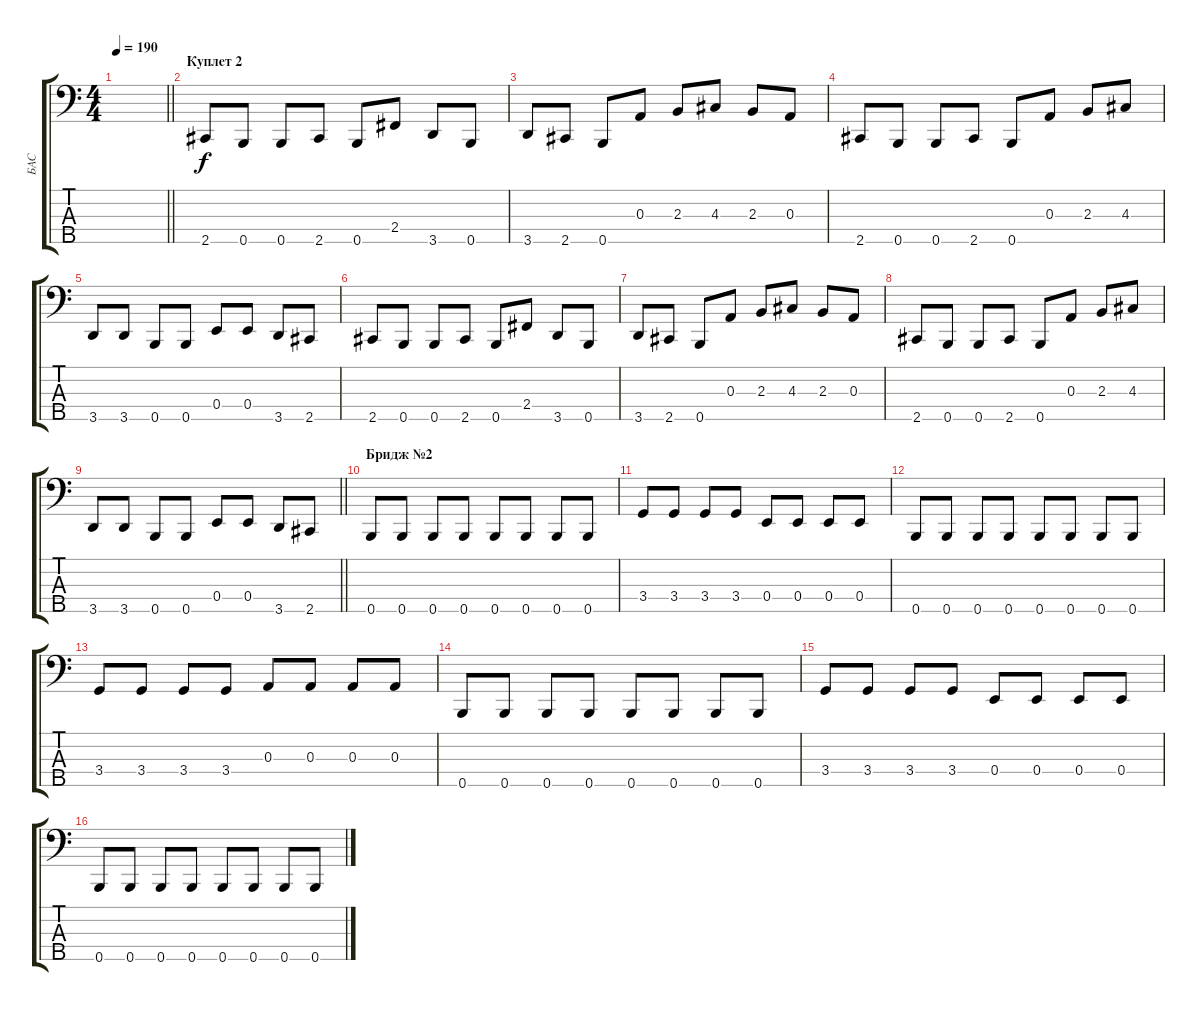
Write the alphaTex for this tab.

\track ("БАС" "БАС") {instrument electricbasspick}
\staff {score tabs}
\tuning (G2 D2 A1 E1 B0) {hide}
\ts (4 4)
\tempo 190
\clef f4
\barLineRight lightlight
\ks c
|
\section ("" "Куплет 2")
2.5.8 0.5.8 0.5.8 2.5.8 0.5.8 2.4.8 3.5.8 0.5.8 |
3.5.8 2.5.8 0.5.8 0.3.8 2.3.8 4.3.8 2.3.8 0.3.8 |
2.5.8 0.5.8 0.5.8 2.5.8 0.5.8 0.3.8 2.3.8 4.3.8 |
3.5.8 3.5.8 0.5.8 0.5.8 0.4.8 0.4.8 3.5.8 2.5.8 |
2.5.8 0.5.8 0.5.8 2.5.8 0.5.8 2.4.8 3.5.8 0.5.8 |
3.5.8 2.5.8 0.5.8 0.3.8 2.3.8 4.3.8 2.3.8 0.3.8 |
2.5.8 0.5.8 0.5.8 2.5.8 0.5.8 0.3.8 2.3.8 4.3.8 |
\barLineRight lightlight
3.5.8 3.5.8 0.5.8 0.5.8 0.4.8 0.4.8 3.5.8 2.5.8 |
\section ("" "Бридж №2")
0.5.8 0.5.8 0.5.8 0.5.8 0.5.8 0.5.8 0.5.8 0.5.8 |
3.4.8 3.4.8 3.4.8 3.4.8 0.4.8 0.4.8 0.4.8 0.4.8 |
0.5.8 0.5.8 0.5.8 0.5.8 0.5.8 0.5.8 0.5.8 0.5.8 |
3.4.8 3.4.8 3.4.8 3.4.8 0.3.8 0.3.8 0.3.8 0.3.8 |
0.5.8 0.5.8 0.5.8 0.5.8 0.5.8 0.5.8 0.5.8 0.5.8 |
3.4.8 3.4.8 3.4.8 3.4.8 0.4.8 0.4.8 0.4.8 0.4.8 |
0.5.8 0.5.8 0.5.8 0.5.8 0.5.8 0.5.8 0.5.8 0.5.8
